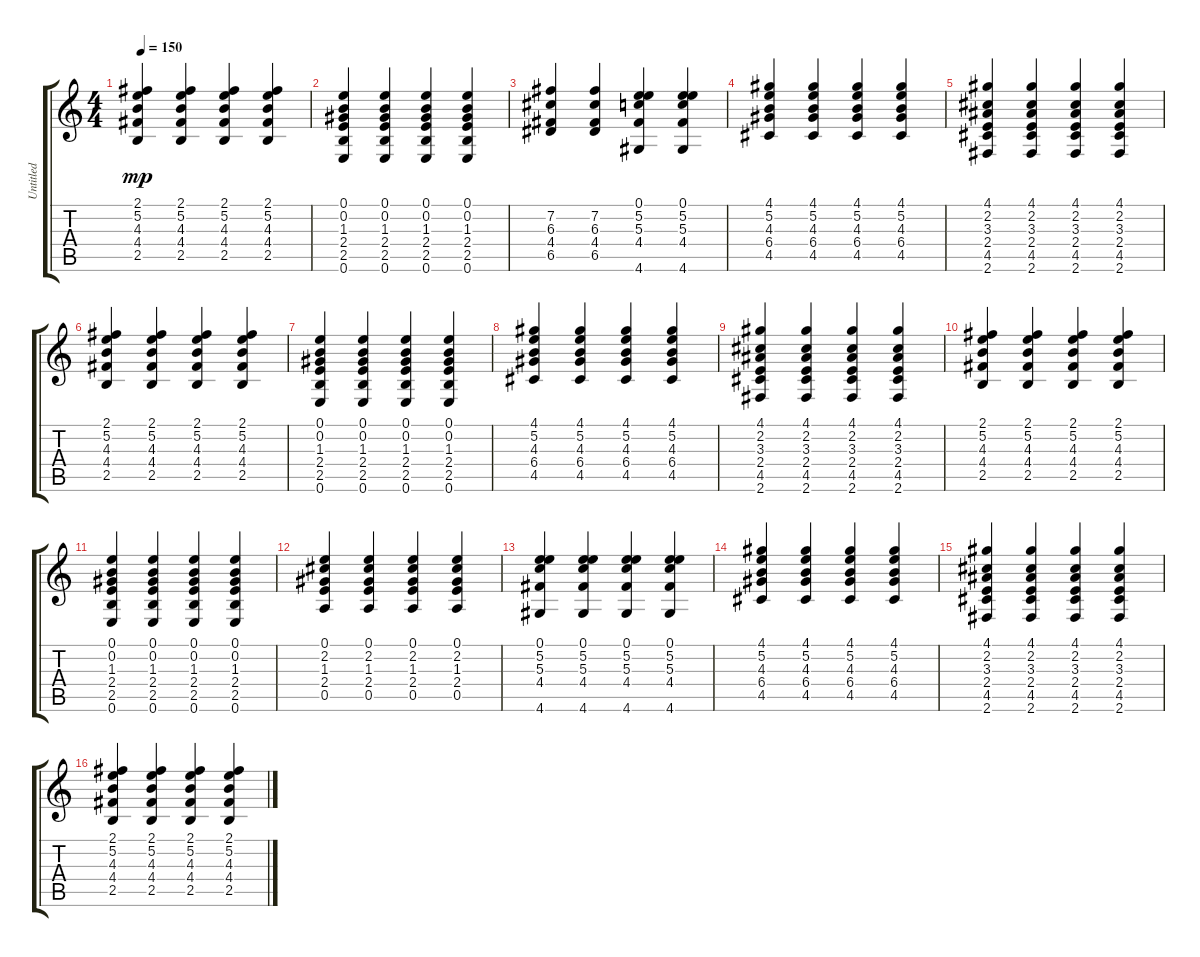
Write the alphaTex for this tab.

\track ("Untitled" "Untitled") {instrument acousticguitarnylon}
\staff {score tabs}
\tuning (E4 B3 G3 D3 A2 E2) {hide}
\ts (4 4)
\tempo 150
\clef g2
\ks c
(2.1 5.2 4.3 4.4 2.5).4{dy mp} (2.1 5.2 4.3 4.4 2.5).4 (2.1 5.2 4.3 4.4 2.5).4 (2.1 5.2 4.3 4.4 2.5).4 |
(0.1 0.2 1.3 2.4 2.5 0.6).4 (0.1 0.2 1.3 2.4 2.5 0.6).4 (0.1 0.2 1.3 2.4 2.5 0.6).4 (0.1 0.2 1.3 2.4 2.5 0.6).4 |
(7.2 6.3 4.4 6.5).4 (7.2 6.3 4.4 6.5).4 (0.1 5.2 5.3 4.4 4.6).4 (0.1 5.2 5.3 4.4 4.6).4 |
(4.1 5.2 4.3 6.4 4.5).4 (4.1 5.2 4.3 6.4 4.5).4 (4.1 5.2 4.3 6.4 4.5).4 (4.1 5.2 4.3 6.4 4.5).4 |
(4.1 2.2 3.3 2.4 4.5 2.6).4 (4.1 2.2 3.3 2.4 4.5 2.6).4 (4.1 2.2 3.3 2.4 4.5 2.6).4 (4.1 2.2 3.3 2.4 4.5 2.6).4 |
(2.1 5.2 4.3 4.4 2.5).4 (2.1 5.2 4.3 4.4 2.5).4 (2.1 5.2 4.3 4.4 2.5).4 (2.1 5.2 4.3 4.4 2.5).4 |
(0.1 0.2 1.3 2.4 2.5 0.6).4 (0.1 0.2 1.3 2.4 2.5 0.6).4 (0.1 0.2 1.3 2.4 2.5 0.6).4 (0.1 0.2 1.3 2.4 2.5 0.6).4 |
(4.1 5.2 4.3 6.4 4.5).4 (4.1 5.2 4.3 6.4 4.5).4 (4.1 5.2 4.3 6.4 4.5).4 (4.1 5.2 4.3 6.4 4.5).4 |
(4.1 2.2 3.3 2.4 4.5 2.6).4 (4.1 2.2 3.3 2.4 4.5 2.6).4 (4.1 2.2 3.3 2.4 4.5 2.6).4 (4.1 2.2 3.3 2.4 4.5 2.6).4 |
(2.1 5.2 4.3 4.4 2.5).4 (2.1 5.2 4.3 4.4 2.5).4 (2.1 5.2 4.3 4.4 2.5).4 (2.1 5.2 4.3 4.4 2.5).4 |
(0.1 0.2 1.3 2.4 2.5 0.6).4 (0.1 0.2 1.3 2.4 2.5 0.6).4 (0.1 0.2 1.3 2.4 2.5 0.6).4 (0.1 0.2 1.3 2.4 2.5 0.6).4 |
(0.1 2.2 1.3 2.4 0.5).4 (0.1 2.2 1.3 2.4 0.5).4 (0.1 2.2 1.3 2.4 0.5).4 (0.1 2.2 1.3 2.4 0.5).4 |
(0.1 5.2 5.3 4.4 4.6).4 (0.1 5.2 5.3 4.4 4.6).4 (0.1 5.2 5.3 4.4 4.6).4 (0.1 5.2 5.3 4.4 4.6).4 |
(4.1 5.2 4.3 6.4 4.5).4 (4.1 5.2 4.3 6.4 4.5).4 (4.1 5.2 4.3 6.4 4.5).4 (4.1 5.2 4.3 6.4 4.5).4 |
(4.1 2.2 3.3 2.4 4.5 2.6).4 (4.1 2.2 3.3 2.4 4.5 2.6).4 (4.1 2.2 3.3 2.4 4.5 2.6).4 (4.1 2.2 3.3 2.4 4.5 2.6).4 |
(2.1 5.2 4.3 4.4 2.5).4 (2.1 5.2 4.3 4.4 2.5).4 (2.1 5.2 4.3 4.4 2.5).4 (2.1 5.2 4.3 4.4 2.5).4
